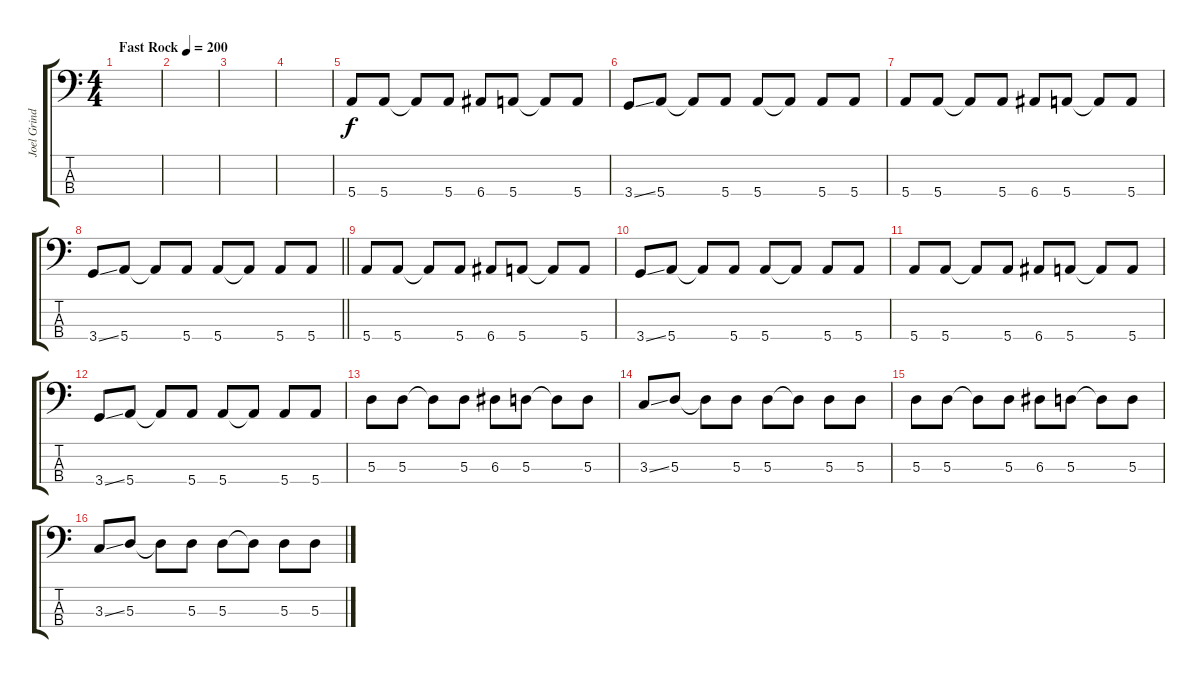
\track ("Joel Grind (bass)" "Joel Grind") {instrument electricbasspick}
\staff {score tabs}
\tuning (G2 D2 A1 E1) {hide}
\ts (4 4)
\tempo (200 "Fast Rock")
\clef f4
\ks c
|
|
|
|
5.4.8 5.4.8 5.4{t}.8 5.4.8 6.4.8 5.4.8 5.4{t}.8 5.4.8 |
3.4{ss}.8 5.4.8 5.4{t}.8 5.4.8 5.4.8 5.4{t}.8 5.4.8 5.4.8 |
5.4.8 5.4.8 5.4{t}.8 5.4.8 6.4.8 5.4.8 5.4{t}.8 5.4.8 |
\barLineRight lightlight
3.4{ss}.8 5.4.8 5.4{t}.8 5.4.8 5.4.8 5.4{t}.8 5.4.8 5.4.8 |
5.4.8 5.4.8 5.4{t}.8 5.4.8 6.4.8 5.4.8 5.4{t}.8 5.4.8 |
3.4{ss}.8 5.4.8 5.4{t}.8 5.4.8 5.4.8 5.4{t}.8 5.4.8 5.4.8 |
5.4.8 5.4.8 5.4{t}.8 5.4.8 6.4.8 5.4.8 5.4{t}.8 5.4.8 |
3.4{ss}.8 5.4.8 5.4{t}.8 5.4.8 5.4.8 5.4{t}.8 5.4.8 5.4.8 |
5.3.8 5.3.8 5.3{t}.8 5.3.8 6.3.8 5.3.8 5.3{t}.8 5.3.8 |
3.3{ss}.8 5.3.8 5.3{t}.8 5.3.8 5.3.8 5.3{t}.8 5.3.8 5.3.8 |
5.3.8 5.3.8 5.3{t}.8 5.3.8 6.3.8 5.3.8 5.3{t}.8 5.3.8 |
3.3{ss}.8 5.3.8 5.3{t}.8 5.3.8 5.3.8 5.3{t}.8 5.3.8 5.3.8
